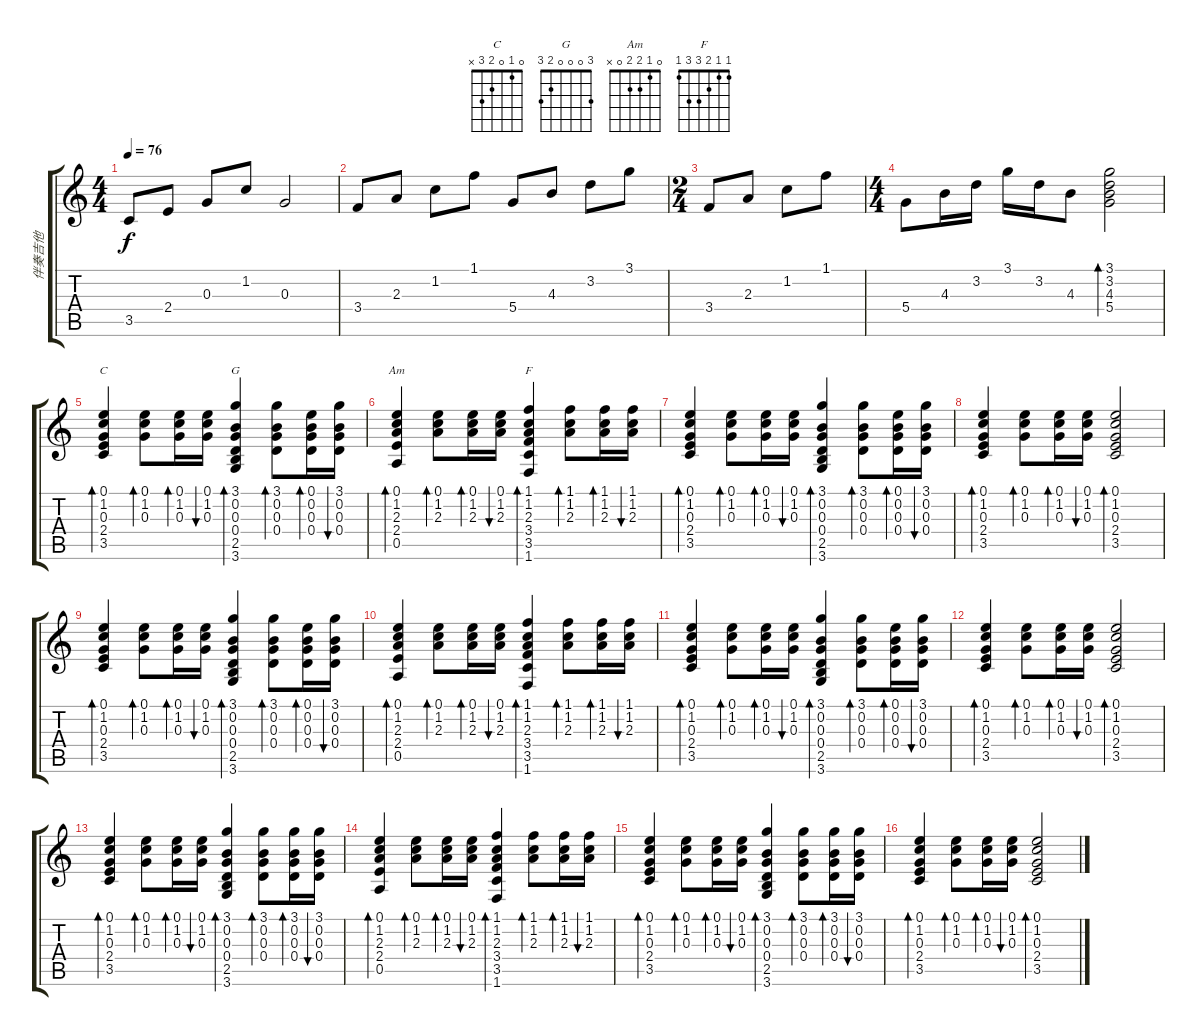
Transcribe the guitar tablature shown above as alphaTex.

\track ("伴奏吉他" "伴奏吉他") {instrument acousticguitarsteel}
\staff {score tabs}
\tuning (E4 B3 G3 D3 A2 E2) {hide}
\chord ("C" 0 1 0 2 3 x)
\chord ("G" 3 0 0 0 2 3)
\chord ("Am" 0 1 2 2 0 x)
\chord ("F" 1 1 2 3 3 1)
\ts (4 4)
\tempo 76
\clef g2
\ks c
3.5.8{dy f} 2.4.8 0.3.8 1.2.8 0.3.2 |
3.4.8 2.3.8 1.2.8 1.1.8 5.4.8 4.3.8 3.2.8 3.1.8 |
\ts (2 4)
3.4.8 2.3.8 1.2.8 1.1.8 |
\ts (4 4)
5.4.8 4.3.16 3.2.16 3.1.16 3.2.16 4.3.8 (3.1 3.2 4.3 5.4).2{bd 240} |
(0.1 1.2 0.3 2.4 3.5).4{bd 30 ch "C"} (0.1 1.2 0.3).8{bd 30} (0.1 1.2 0.3).16{bd 60} (0.1 1.2 0.3).16{bu 30} (3.1 0.2 0.3 0.4 2.5 3.6).4{bd 30 ch "G"} (3.1 0.2 0.3 0.4).8{bd 30} (0.1 0.2 0.3 0.4).16{bd 60} (3.1 0.2 0.3 0.4).16{bu 30} |
(0.1 1.2 2.3 2.4 0.5).4{bd 30 ch "Am"} (0.1 1.2 2.3).8{bd 30} (0.1 1.2 2.3).16{bd 60} (0.1 1.2 2.3).16{bu 30} (1.1 1.2 2.3 3.4 3.5 1.6).4{bd 30 ch "F"} (1.1 1.2 2.3).8{bd 30} (1.1 1.2 2.3).16{bd 60} (1.1 1.2 2.3).16{bu 30} |
(0.1 1.2 0.3 2.4 3.5).4{bd 30} (0.1 1.2 0.3).8{bd 30} (0.1 1.2 0.3).16{bd 60} (0.1 1.2 0.3).16{bu 30} (3.1 0.2 0.3 0.4 2.5 3.6).4{bd 30} (3.1 0.2 0.3 0.4).8{bd 30} (0.1 0.2 0.3 0.4).16{bd 60} (3.1 0.2 0.3 0.4).16{bu 30} |
(0.1 1.2 0.3 2.4 3.5).4{bd 30} (0.1 1.2 0.3).8{bd 30} (0.1 1.2 0.3).16{bd 60} (0.1 1.2 0.3).16{bu 30} (0.1 1.2 0.3 2.4 3.5).2{bd 30} |
(0.1 1.2 0.3 2.4 3.5).4{bd 30} (0.1 1.2 0.3).8{bd 30} (0.1 1.2 0.3).16{bd 60} (0.1 1.2 0.3).16{bu 30} (3.1 0.2 0.3 0.4 2.5 3.6).4{bd 30} (3.1 0.2 0.3 0.4).8{bd 30} (0.1 0.2 0.3 0.4).16{bd 60} (3.1 0.2 0.3 0.4).16{bu 30} |
(0.1 1.2 2.3 2.4 0.5).4{bd 30} (0.1 1.2 2.3).8{bd 30} (0.1 1.2 2.3).16{bd 60} (0.1 1.2 2.3).16{bu 30} (1.1 1.2 2.3 3.4 3.5 1.6).4{bd 30} (1.1 1.2 2.3).8{bd 30} (1.1 1.2 2.3).16{bd 60} (1.1 1.2 2.3).16{bu 30} |
(0.1 1.2 0.3 2.4 3.5).4{bd 30} (0.1 1.2 0.3).8{bd 30} (0.1 1.2 0.3).16{bd 60} (0.1 1.2 0.3).16{bu 30} (3.1 0.2 0.3 0.4 2.5 3.6).4{bd 30} (3.1 0.2 0.3 0.4).8{bd 30} (0.1 0.2 0.3 0.4).16{bd 60} (3.1 0.2 0.3 0.4).16{bu 30} |
(0.1 1.2 0.3 2.4 3.5).4{bd 30} (0.1 1.2 0.3).8{bd 30} (0.1 1.2 0.3).16{bd 60} (0.1 1.2 0.3).16{bu 30} (0.1 1.2 0.3 2.4 3.5).2{bd 30} |
(0.1 1.2 0.3 2.4 3.5).4{bd 30} (0.1 1.2 0.3).8{bd 30} (0.1 1.2 0.3).16{bd 60} (0.1 1.2 0.3).16{bu 30} (3.1 0.2 0.3 0.4 2.5 3.6).4{bd 30} (3.1 0.2 0.3 0.4).8{bd 30} (3.1 0.2 0.3 0.4).16{bd 60} (3.1 0.2 0.3 0.4).16{bu 30} |
(0.1 1.2 2.3 2.4 0.5).4{bd 30} (0.1 1.2 2.3).8{bd 30} (0.1 1.2 2.3).16{bd 60} (0.1 1.2 2.3).16{bu 30} (1.1 1.2 2.3 3.4 3.5 1.6).4{bd 30} (1.1 1.2 2.3).8{bd 30} (1.1 1.2 2.3).16{bd 60} (1.1 1.2 2.3).16{bu 30} |
(0.1 1.2 0.3 2.4 3.5).4{bd 30} (0.1 1.2 0.3).8{bd 30} (0.1 1.2 0.3).16{bd 60} (0.1 1.2 0.3).16{bu 30} (3.1 0.2 0.3 0.4 2.5 3.6).4{bd 30} (3.1 0.2 0.3 0.4).8{bd 30} (3.1 0.2 0.3 0.4).16{bd 60} (3.1 0.2 0.3 0.4).16{bu 30} |
(0.1 1.2 0.3 2.4 3.5).4{bd 30} (0.1 1.2 0.3).8{bd 30} (0.1 1.2 0.3).16{bd 60} (0.1 1.2 0.3).16{bu 30} (0.1 1.2 0.3 2.4 3.5).2{bd 30}
